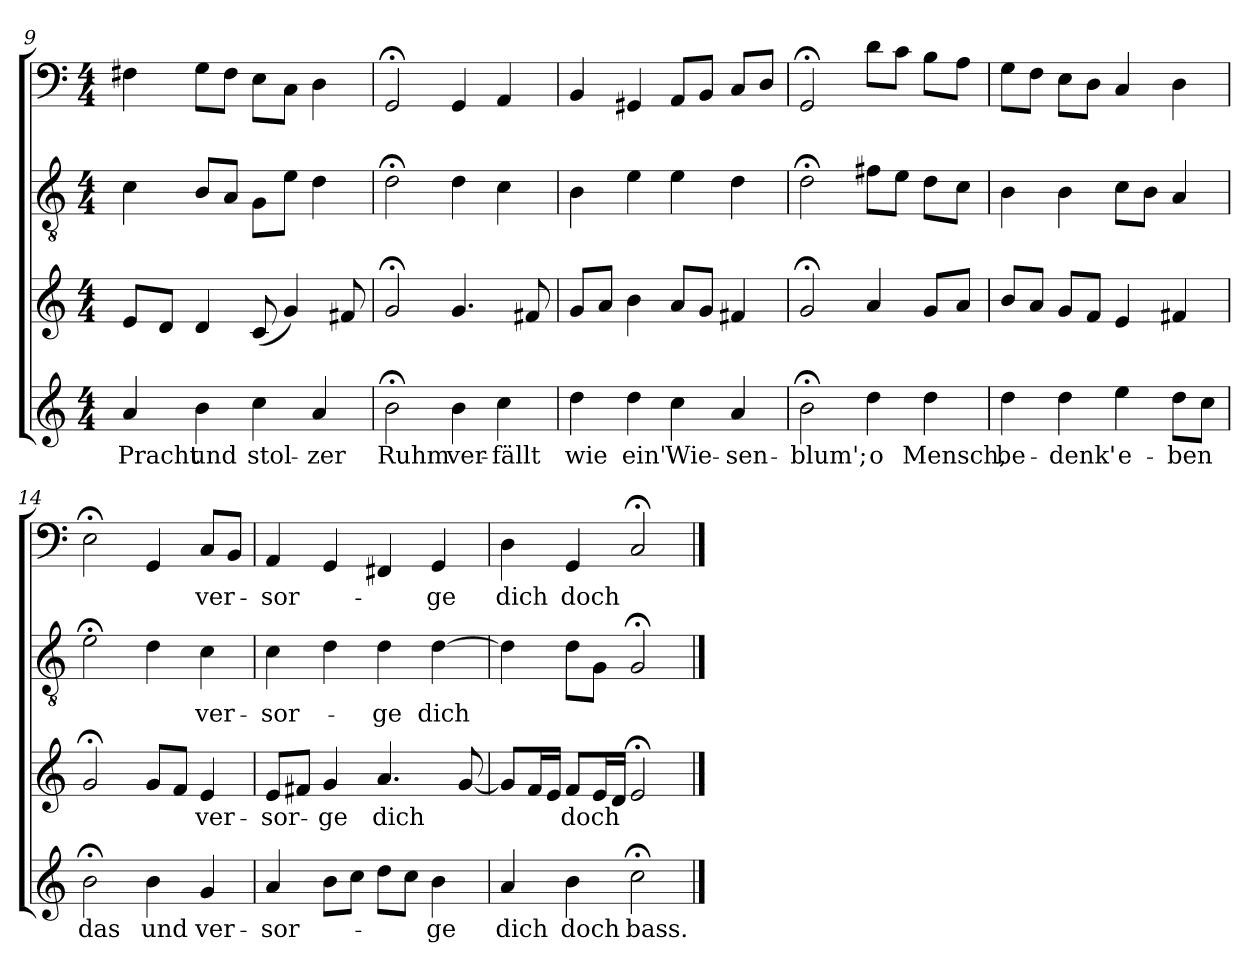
**kern	**text	**kern	**text	**kern	**text	**kern	**text
*part4	*part4	*part3	*part3	*part2	*part2	*part1	*part1
*staff4	*staff4	*staff3	*staff3	*staff2	*staff2	*staff1	*staff1
*clefG2	*	*clefG2	*	*clefGv2	*	*clefF4	*
*k[]	*	*k[]	*	*k[]	*	*k[]	*
*C:	*	*C:	*	*C:	*	*C:	*
*M4/4	*	*M4/4	*	*M4/4	*	*M4/4	*
=9	=9	=9	=9	=9	=9	=9	=9
4a/	Pracht	8e/L	.	4c\	.	4F#X\	.
.	.	8d/J	.	.	.	.	.
4b\	und	4d/	.	8B/L	.	8G\L	.
.	.	.	.	8A/J	.	8F#\J	.
4cc\	stol-	(8c/	.	8G\L	.	8E\L	.
.	.	4g/)	.	8e\J	.	8C\J	.
4a/	-zer	.	.	4d\	.	4D\	.
.	.	8f#X/	.	.	.	.	.
=10	=10	=10	=10	=10	=10	=10	=10
2b;<\	Ruhm	2g;</	.	2d;<\	.	2GG;</	.
4b\	ver-	4.g/	.	4d\	.	4GG/	.
4cc\	-fällt	.	.	4c\	.	4AA/	.
.	.	8f#X/	.	.	.	.	.
=11	=11	=11	=11	=11	=11	=11	=11
4dd\	wie	8g/L	.	4B\	.	4BB/	.
.	.	8a/J	.	.	.	.	.
4dd\	ein'	4b\	.	4e\	.	4GG#X/	.
4cc\	Wie-	8a/L	.	4e\	.	8AA/L	.
.	.	8g/J	.	.	.	8BB/J	.
4a/	-sen-	4f#X/	.	4d\	.	8C/L	.
.	.	.	.	.	.	8D/J	.
=12	=12	=12	=12	=12	=12	=12	=12
2b;<\	-blum';	2g;</	.	2d;<\	.	2GG;</	.
4dd\	o	4a/	.	8f#X\L	.	8d\L	.
.	.	.	.	8e\J	.	8c\J	.
4dd\	Mensch,	8g/L	.	8d\L	.	8B\L	.
.	.	8a/J	.	8c\J	.	8A\J	.
=13	=13	=13	=13	=13	=13	=13	=13
4dd\	be-	8b/L	.	4B\	.	8G\L	.
.	.	8a/J	.	.	.	8F\J	.
4dd\	-denk'	8g/L	.	4B\	.	8E\L	.
.	.	8f/J	.	.	.	8D\J	.
4ee\	e-	4e/	.	8c\L	.	4C/	.
.	.	.	.	8B\J	.	.	.
8dd\L	-ben	4f#X/	.	4A/	.	4D\	.
8cc\J	.	.	.	.	.	.	.
=14	=14	=14	=14	=14	=14	=14	=14
2b;<\	das	2g;</	.	2e;<\	.	2E;<\	.
4b\	und	8g/L	.	4d\	.	4GG/	.
.	.	8f/J	.	.	.	.	.
4g/	ver-	4e/	ver-	4c\	ver-	8C/L	ver-
.	.	.	.	.	.	8BB/J	.
=15	=15	=15	=15	=15	=15	=15	=15
4a/	-sor-	8e/L	-sor-	4c\	-sor-	4AA/	-sor-
.	.	8f#X/J	.	.	.	.	.
8b\L	.	4g/	-ge	4d\	.	4GG/	.
8cc\J	.	.	.	.	.	.	.
8dd\L	.	4.a/	dich	4d\	-ge	4FF#X/	.
8cc\J	.	.	.	.	.	.	.
4b\	-ge	.	.	[4d\	dich	4GG/	-ge
.	.	[8g/	.	.	.	.	.
=16	=16	=16	=16	=16	=16	=16	=16
4a/	dich	8g/L]	.	4d\]	.	4D\	dich
.	.	16f/L	.	.	.	.	.
.	.	16e/JJ	.	.	.	.	.
4b\	doch	8f/L	doch	8d\L	.	4GG/	doch
.	.	16e/L	.	8G\J	.	.	.
.	.	16d/JJ	.	.	.	.	.
2cc;<\	bass.	2e;</	.	2G;</	.	2C;</	.
==	==	==	==	==	==	==	==
*-	*-	*-	*-	*-	*-	*-	*-
